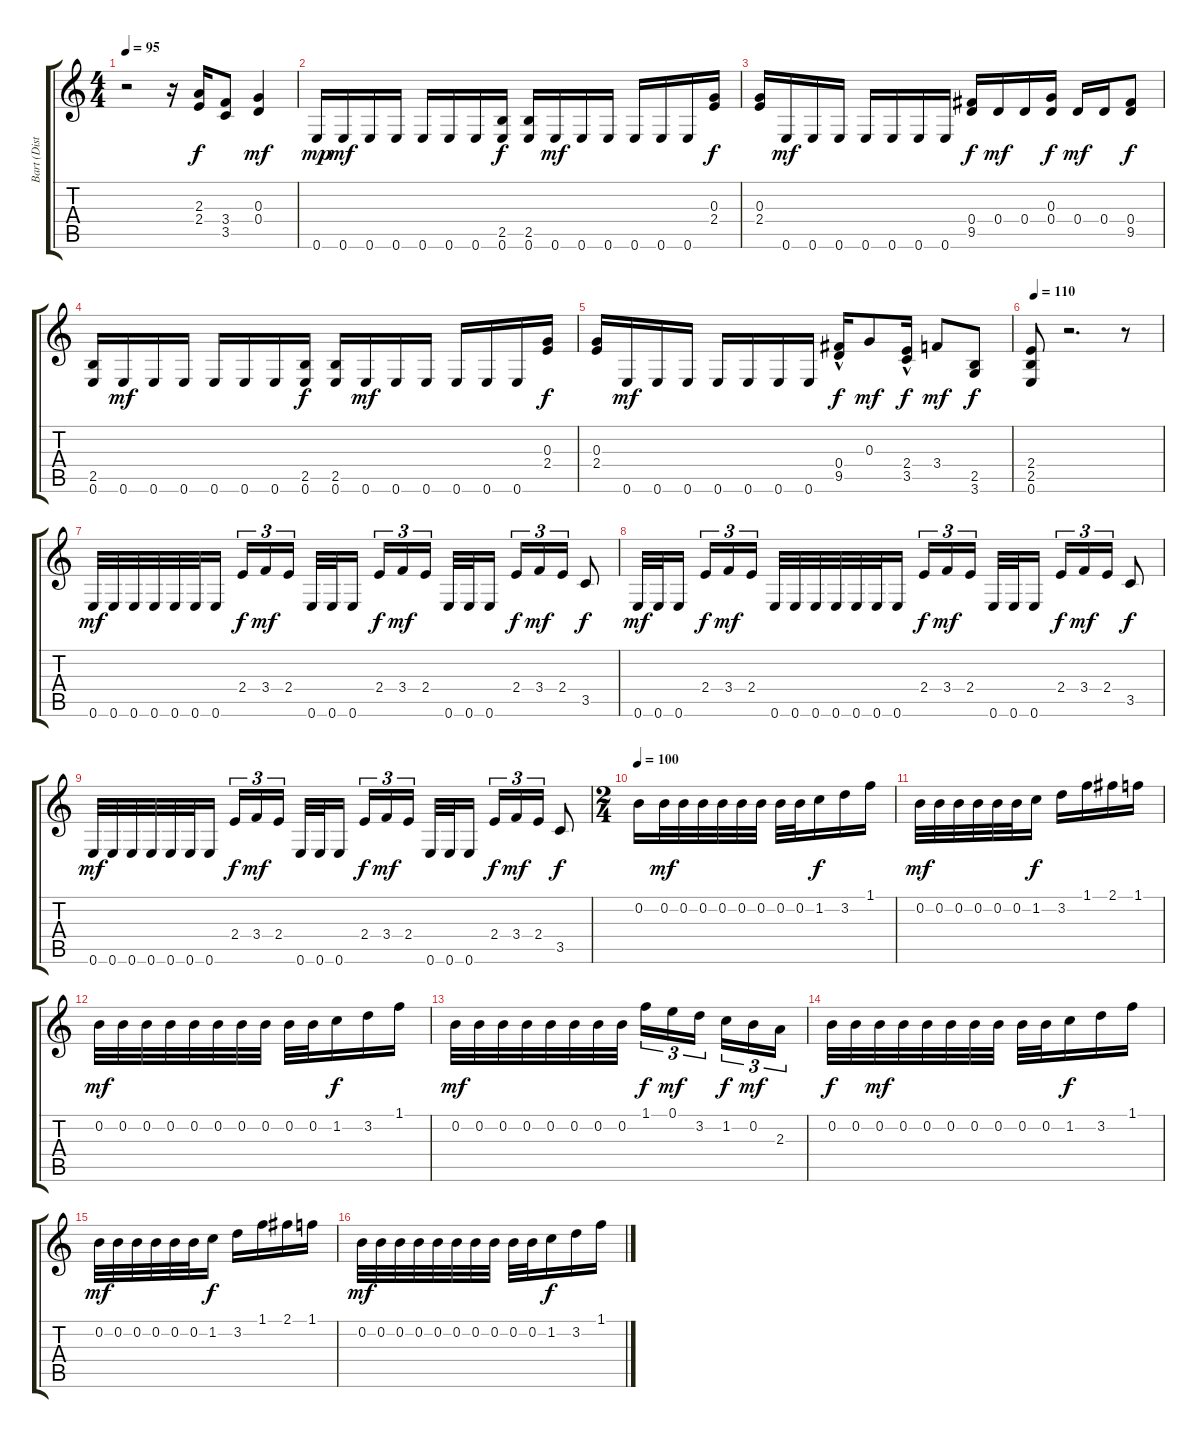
\track ("Bart (Distortion)" "Bart (Dist") {instrument distortionguitar}
\staff {score tabs}
\tuning (E4 B3 G3 D3 A2 E2) {hide}
\ts (4 4)
\tempo 95
\clef g2
\ks c
r.2{dy f} r.16 (2.3 2.4).16 (3.4 3.5).8 (0.3 0.4).4{dy mf} |
0.6.16{dy mp} 0.6.16{dy mf} 0.6.16 0.6.16 0.6.16 0.6.16 0.6.16 (2.5 0.6).16{dy f} (2.5 0.6).16 0.6.16{dy mf} 0.6.16 0.6.16 0.6.16 0.6.16 0.6.16 (0.3 2.4).16{dy f} |
(0.3 2.4).16 0.6.16{dy mf} 0.6.16 0.6.16 0.6.16 0.6.16 0.6.16 0.6.16 (0.4 9.5).16{dy f} 0.4.16{dy mf} 0.4.16 (0.3 0.4).16{dy f} 0.4.16{dy mf} 0.4.16 (0.4 9.5).8{dy f} |
(2.5 0.6).16 0.6.16{dy mf} 0.6.16 0.6.16 0.6.16 0.6.16 0.6.16 (2.5 0.6).16{dy f} (2.5 0.6).16 0.6.16{dy mf} 0.6.16 0.6.16 0.6.16 0.6.16 0.6.16 (0.3 2.4).16{dy f} |
(0.3 2.4).16 0.6.16{dy mf} 0.6.16 0.6.16 0.6.16 0.6.16 0.6.16 0.6.16 (0.4{hac} 9.5).16{dy f} 0.3.8{dy mf} (2.4 3.5{hac}).16{dy f} 3.4.8{dy mf} (2.5 3.6).8{dy f} |
\tempo (110 0.03125)
(2.4 2.5 0.6).8 r.2{d} r.8 |
0.6.32{dy mf} 0.6.32 0.6.32 0.6.32 0.6.32 0.6.32 0.6.16 2.4.16{tu (3 2) dy f} 3.4.16{tu (3 2) dy mf} 2.4.16{tu (3 2)} 0.6.32 0.6.32 0.6.16 2.4.16{tu (3 2) dy f} 3.4.16{tu (3 2) dy mf} 2.4.16{tu (3 2)} 0.6.32 0.6.32 0.6.16 2.4.16{tu (3 2) dy f} 3.4.16{tu (3 2) dy mf} 2.4.16{tu (3 2)} 3.5.8{dy f} |
0.6.32{dy mf} 0.6.32 0.6.16 2.4.16{tu (3 2) dy f} 3.4.16{tu (3 2) dy mf} 2.4.16{tu (3 2)} 0.6.32 0.6.32 0.6.32 0.6.32 0.6.32 0.6.32 0.6.16 2.4.16{tu (3 2) dy f} 3.4.16{tu (3 2) dy mf} 2.4.16{tu (3 2)} 0.6.32 0.6.32 0.6.16 2.4.16{tu (3 2) dy f} 3.4.16{tu (3 2) dy mf} 2.4.16{tu (3 2)} 3.5.8{dy f} |
0.6.32{dy mf} 0.6.32 0.6.32 0.6.32 0.6.32 0.6.32 0.6.16 2.4.16{tu (3 2) dy f} 3.4.16{tu (3 2) dy mf} 2.4.16{tu (3 2)} 0.6.32 0.6.32 0.6.16 2.4.16{tu (3 2) dy f} 3.4.16{tu (3 2) dy mf} 2.4.16{tu (3 2)} 0.6.32 0.6.32 0.6.16 2.4.16{tu (3 2) dy f} 3.4.16{tu (3 2) dy mf} 2.4.16{tu (3 2)} 3.5.8{dy f} |
\ts (2 4)
\tempo 100
0.2.16 0.2.32{dy mf} 0.2.32 0.2.32 0.2.32 0.2.32 0.2.32 0.2.32 0.2.32 1.2.16{dy f} 3.2.16 1.1.16 |
0.2.32{dy mf} 0.2.32 0.2.32 0.2.32 0.2.32 0.2.32 1.2.16{dy f} 3.2.16 1.1.16 2.1.16 1.1.16 |
0.2.32{dy mf} 0.2.32 0.2.32 0.2.32 0.2.32 0.2.32 0.2.32 0.2.32 0.2.32 0.2.32 1.2.16{dy f} 3.2.16 1.1.16 |
0.2.32{dy mf} 0.2.32 0.2.32 0.2.32 0.2.32 0.2.32 0.2.32 0.2.32 1.1.16{tu (3 2) dy f} 0.1.16{tu (3 2) dy mf} 3.2.16{tu (3 2)} 1.2.16{tu (3 2) dy f} 0.2.16{tu (3 2) dy mf} 2.3.16{tu (3 2)} |
0.2.32{dy f} 0.2.32 0.2.32{dy mf} 0.2.32 0.2.32 0.2.32 0.2.32 0.2.32 0.2.32 0.2.32 1.2.16{dy f} 3.2.16 1.1.16 |
0.2.32{dy mf} 0.2.32 0.2.32 0.2.32 0.2.32 0.2.32 1.2.16{dy f} 3.2.16 1.1.16 2.1.16 1.1.16 |
0.2.32{dy mf} 0.2.32 0.2.32 0.2.32 0.2.32 0.2.32 0.2.32 0.2.32 0.2.32 0.2.32 1.2.16{dy f} 3.2.16 1.1.16
